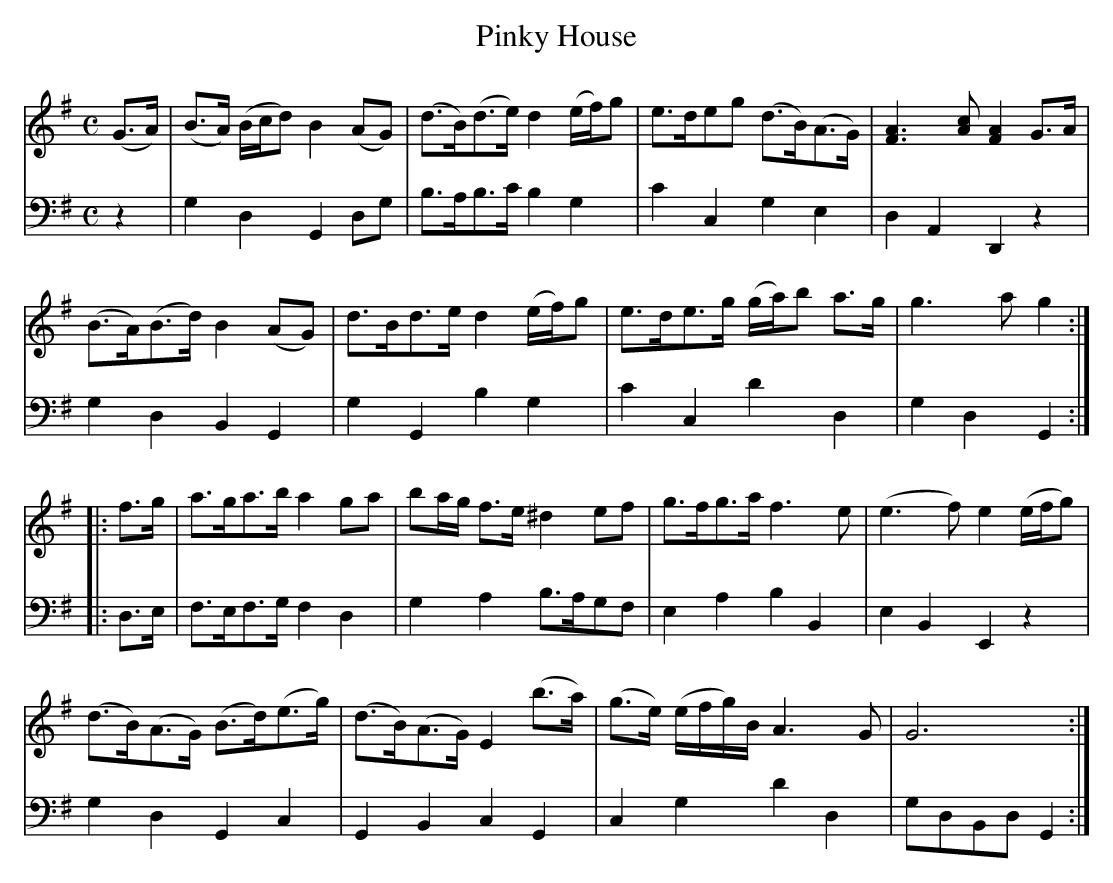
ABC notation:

X:1
T:Pinky House
M:C
L:1/8
K:G
V:1
(G>A)|(B>A) (B/c/d) B2 (AG)|(d>B)(d>e) d2 (e/f/)g|e>deg (d>B)(A>G)|[F3A3][Ac] [F2A2]G>A|
(B>A)(B>d) B2 (AG)|d>Bd>e d2 (e/f/)g|e>de>g (g/a/)b a>g|g3a g2:|
|:f>g|a>ga>b a2 ga|ba/g/ f>e ^d2 ef|g>fg>a f3e|(e3f) e2 (e/f/g)|
(d>B)(A>G) (B>d)(e>g)|(d>B)(A>G) E2 (b>a)|(g>e) (e/f/g/)B/ A3G|G6:|
V:2 clef = bass
z2|G,2D,2G,,2 D,G,|B,>A,B,>C B,2G,2|C2C,2 G,2E,2|D,2A,,2D,,2z2|
G,2D,2B,,2G,,2|G,2G,,2B,2G,2|C2C,2D2D,2|G,2D,2G,,2:|
|:D,>E,|F,>E,F,>G, F,2D,2|G,2A,2 B,>A,G,F,|E,2A,2B,2B,,2|E,2B,,2E,,2 z2|
G,2D,2G,,2C,2|G,,2B,,2C,2G,,2|C,2G,2D2D,2|G,D,B,,D,G,,2:|
